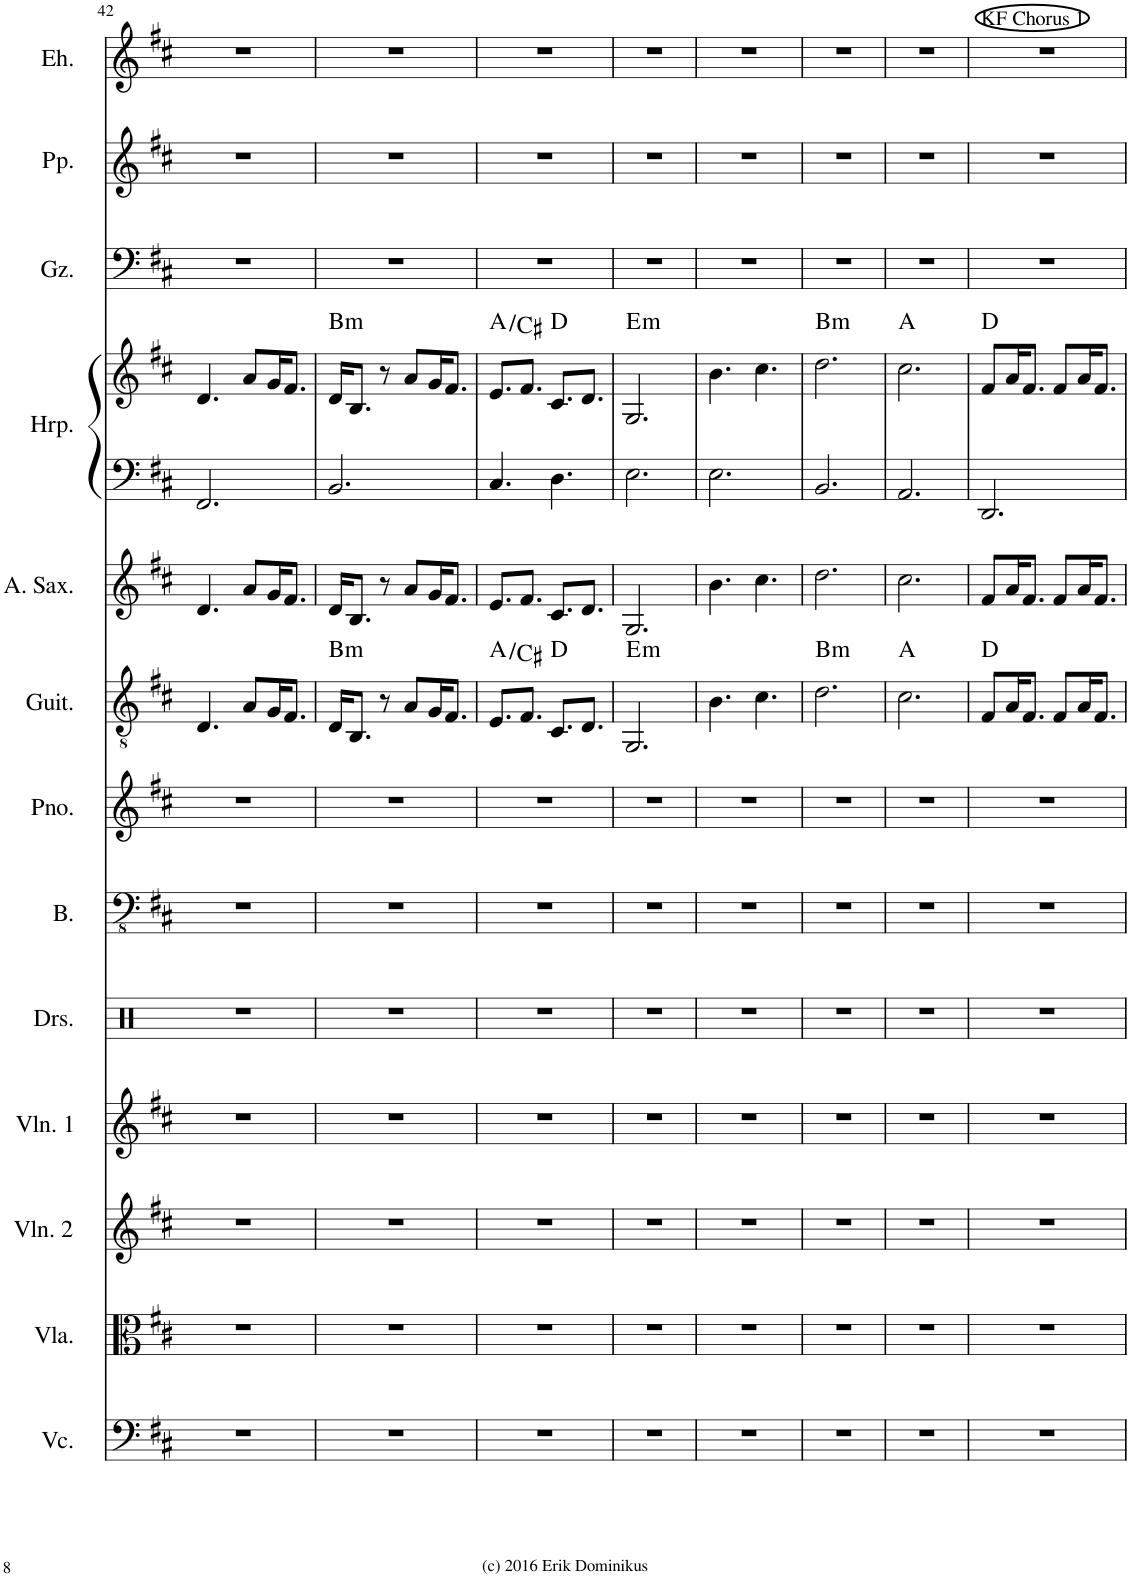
**kern	**kern	**kern	**kern	**kern	**kern	**kern	**kern	**harte	**kern	**kern	**kern	**harte	**kern	**kern	**kern
*part13	*part12	*part11	*part10	*part9	*part8	*part7	*part6	*part6	*part5	*part4	*part4	*part4	*part3	*part2	*part1
*staff14	*staff13	*staff12	*staff11	*staff10	*staff9	*staff8	*staff7	*	*staff6	*staff5	*staff4	*	*staff3	*staff2	*staff1
*I"Violoncello	*I"Viola	*I"Violin 2	*I"Violin 1	*I"Drumset	*I"Bass	*I"Piano	*I"Acoustic Guitar	*	*I"Alto Saxophone	*I"Harp	*	*	*I"Gu zheng	*I"Pi pa	*I"Er hu
*I'Vc.	*I'Vla.	*I'Vln. 2	*I'Vln. 1	*I'Drs.	*I'B.	*I'Pno.	*I'Guit.	*	*I'A. Sax.	*I'Hrp.	*	*	*I'Gz.	*I'Pp.	*I'Eh.
!!LO:PB:g=z
*clefF4	*clefC3	*clefG2	*clefG2	*clefX	*clefFv4	*clefG2	*clefGv2	*	*clefG2	*clefF4	*clefG2	*	*clefF4	*clefG2	*clefG2
*	*	*	*	*	*	*	*	*	*ITrd5c9	*	*	*	*	*	*
*k[f#c#]	*k[f#c#]	*k[f#c#]	*k[f#c#]	*k[]	*k[f#c#]	*k[f#c#]	*k[f#c#]	*	*k[f#c#]	*k[f#c#]	*k[f#c#]	*	*k[f#c#]	*k[f#c#]	*k[f#c#]
*M6/8	*M6/8	*M6/8	*M6/8	*M6/8	*M6/8	*M6/8	*M6/8	*	*M6/8	*M6/8	*M6/8	*	*M6/8	*M6/8	*M6/8
=42	=42	=42	=42	=42	=42	=42	=42	=42	=42	=42	=42	=42	=42	=42	=42
2.r	2.r	2.r	2.r	2.r	2.r	2.r	4.D/	.	4.d/	2.FF#/	4.d/	.	2.r	2.r	2.r
.	.	.	.	.	.	.	8A/L	.	8a/L	.	8a/L	.	.	.	.
.	.	.	.	.	.	.	16G/K	.	16g/K	.	16g/K	.	.	.	.
.	.	.	.	.	.	.	8.F#/J	.	8.f#/J	.	8.f#/J	.	.	.	.
=43	=43	=43	=43	=43	=43	=43	=43	=43	=43	=43	=43	=43	=43	=43	=43
!	!	!	!	!	!	!	!	!LO:H:kt=m	!	!	!	!LO:H:kt=m	!	!	!
2.r	2.r	2.r	2.r	2.r	2.r	2.r	16D/KL	B:min	16d/KL	2.BB/	16d/KL	B:min	2.r	2.r	2.r
.	.	.	.	.	.	.	8.BB/J	.	8.B/J	.	8.B/J	.	.	.	.
.	.	.	.	.	.	.	8r	.	8r	.	8r	.	.	.	.
.	.	.	.	.	.	.	8A/L	.	8a/L	.	8a/L	.	.	.	.
.	.	.	.	.	.	.	16G/K	.	16g/K	.	16g/K	.	.	.	.
.	.	.	.	.	.	.	8.F#/J	.	8.f#/J	.	8.f#/J	.	.	.	.
=44	=44	=44	=44	=44	=44	=44	=44	=44	=44	=44	=44	=44	=44	=44	=44
2.r	2.r	2.r	2.r	2.r	2.r	2.r	8.E/L	A:maj/3	8.e/L	4.C#/	8.e/L	A:maj/3	2.r	2.r	2.r
.	.	.	.	.	.	.	8.F#/J	.	8.f#/J	.	8.f#/J	.	.	.	.
.	.	.	.	.	.	.	8.C#/L	D:maj	8.c#/L	4.D\	8.c#/L	D:maj	.	.	.
.	.	.	.	.	.	.	8.D/J	.	8.d/J	.	8.d/J	.	.	.	.
=45	=45	=45	=45	=45	=45	=45	=45	=45	=45	=45	=45	=45	=45	=45	=45
!	!	!	!	!	!	!	!	!LO:H:kt=m	!	!	!	!LO:H:kt=m	!	!	!
2.r	2.r	2.r	2.r	2.r	2.r	2.r	2.GG/	E:min	2.G/	2.E\	2.G/	E:min	2.r	2.r	2.r
=46	=46	=46	=46	=46	=46	=46	=46	=46	=46	=46	=46	=46	=46	=46	=46
2.r	2.r	2.r	2.r	2.r	2.r	2.r	4.B\	.	4.b\	2.E\	4.b\	.	2.r	2.r	2.r
.	.	.	.	.	.	.	4.c#\	.	4.cc#\	.	4.cc#\	.	.	.	.
=47	=47	=47	=47	=47	=47	=47	=47	=47	=47	=47	=47	=47	=47	=47	=47
!	!	!	!	!	!	!	!	!LO:H:kt=m	!	!	!	!LO:H:kt=m	!	!	!
2.r	2.r	2.r	2.r	2.r	2.r	2.r	2.d\	B:min	2.dd\	2.BB/	2.dd\	B:min	2.r	2.r	2.r
=48	=48	=48	=48	=48	=48	=48	=48	=48	=48	=48	=48	=48	=48	=48	=48
2.r	2.r	2.r	2.r	2.r	2.r	2.r	2.c#\	A:maj	2.cc#\	2.AA/	2.cc#\	A:maj	2.r	2.r	2.r
=49	=49	=49	=49	=49	=49	=49	=49	=49	=49	=49	=49	=49	=49	=49	=49
!	!	!	!	!	!	!	!	!	!	!	!	!	!	!	!LO:TX:a:t=KF Chorus 1
2.r	2.r	2.r	2.r	2.r	2.r	2.r	8F#/L	D:maj	8f#/L	2.DD/	8f#/L	D:maj	2.r	2.r	2.r
.	.	.	.	.	.	.	16A/K	.	16a/K	.	16a/K	.	.	.	.
.	.	.	.	.	.	.	8.F#/J	.	8.f#/J	.	8.f#/J	.	.	.	.
.	.	.	.	.	.	.	8F#/L	.	8f#/L	.	8f#/L	.	.	.	.
.	.	.	.	.	.	.	16A/K	.	16a/K	.	16a/K	.	.	.	.
.	.	.	.	.	.	.	8.F#/J	.	8.f#/J	.	8.f#/J	.	.	.	.
=	=	=	=	=	=	=	=	=	=	=	=	=	=	=	=
*-	*-	*-	*-	*-	*-	*-	*-	*-	*-	*-	*-	*-	*-	*-	*-
